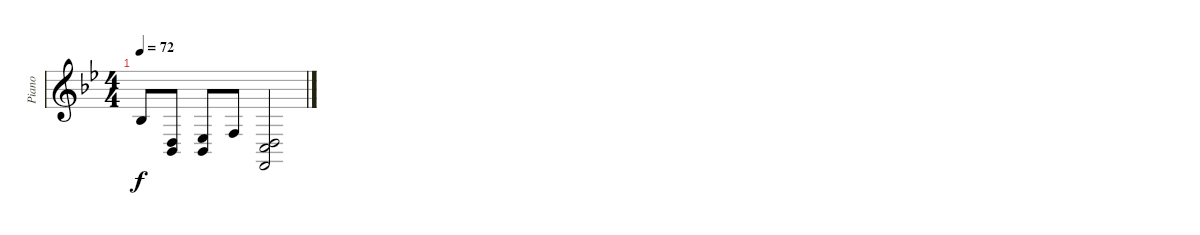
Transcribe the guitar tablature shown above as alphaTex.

\track ("Piano" "Piano") {instrument acousticgrandpiano}
\staff {score}
\tuning (E4 B3 G3 D3 A2 E2) {hide}
\ts (4 4)
\tempo 72
\clef g2
\ks bb
3.3.8{dy f} (0.4 1.5).8 (1.4 1.5).8 3.4.8 (0.4 3.5 1.6).2
